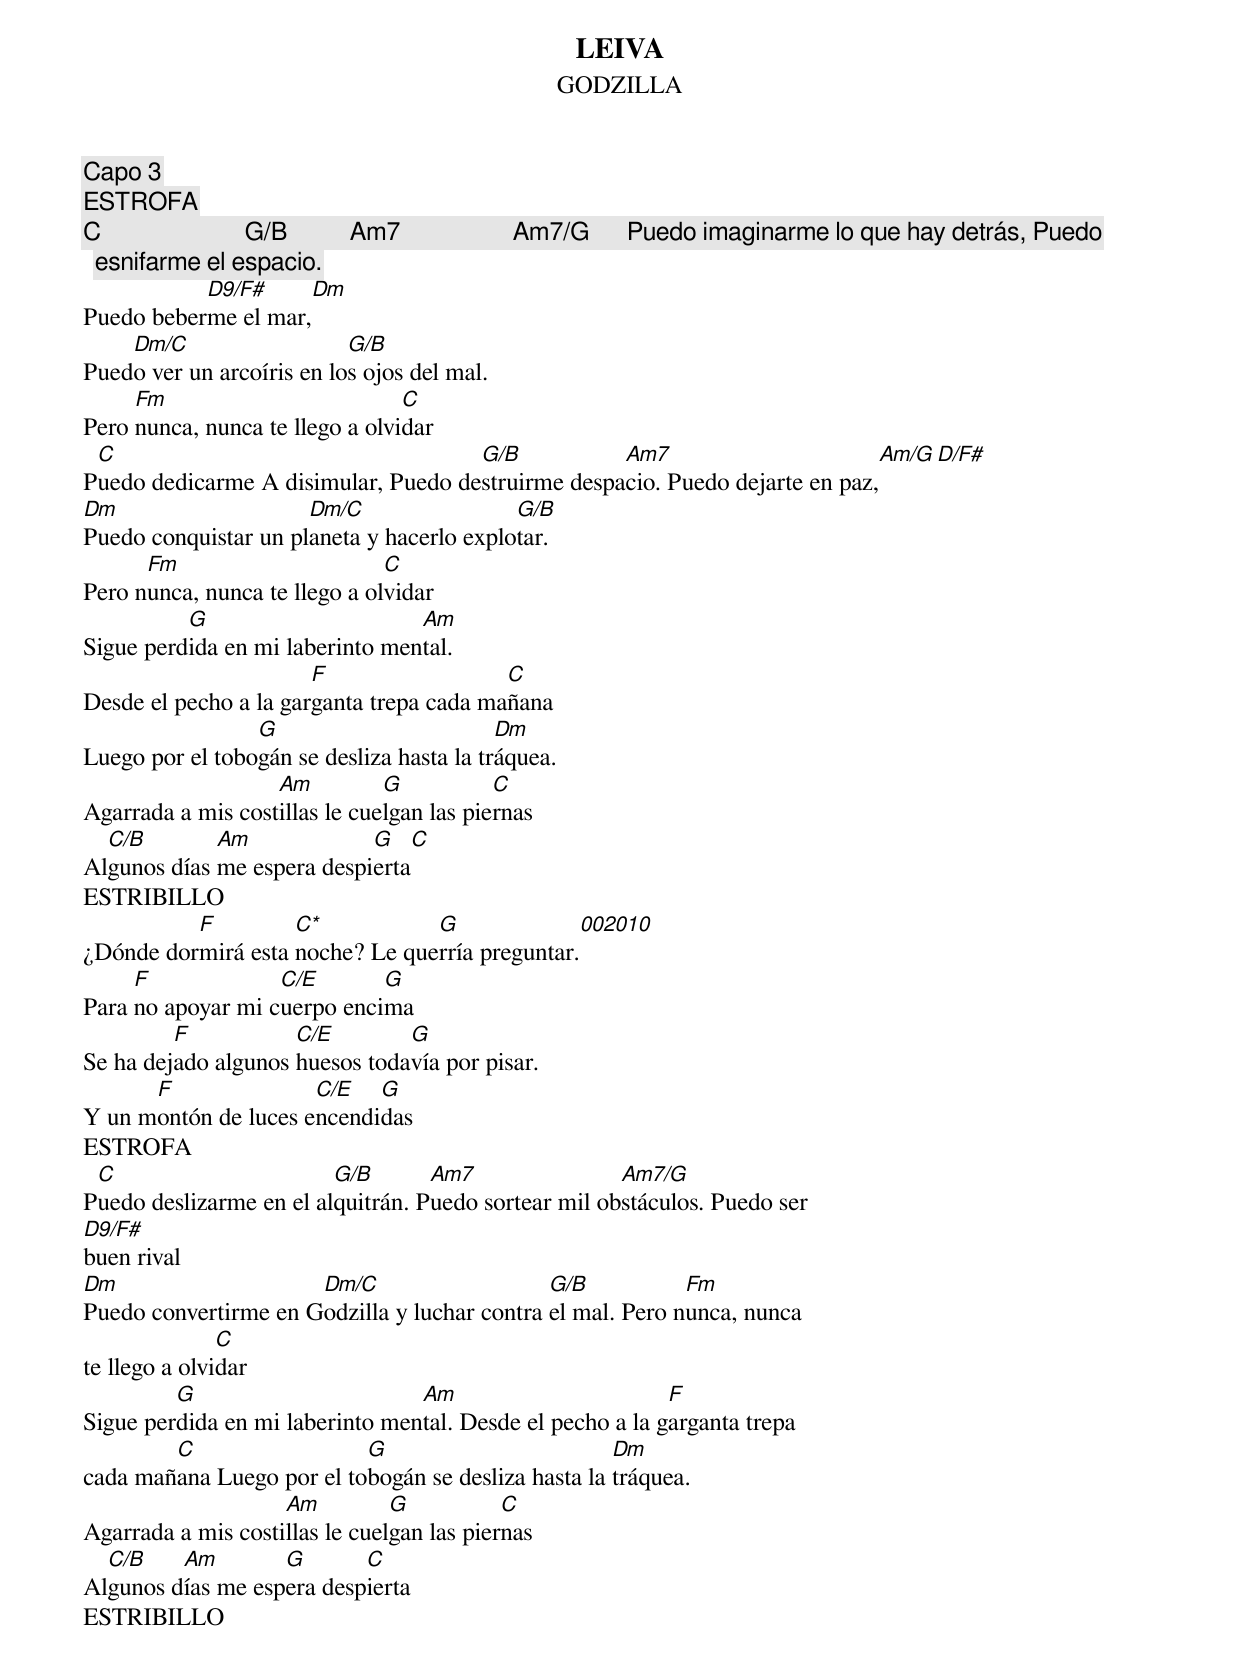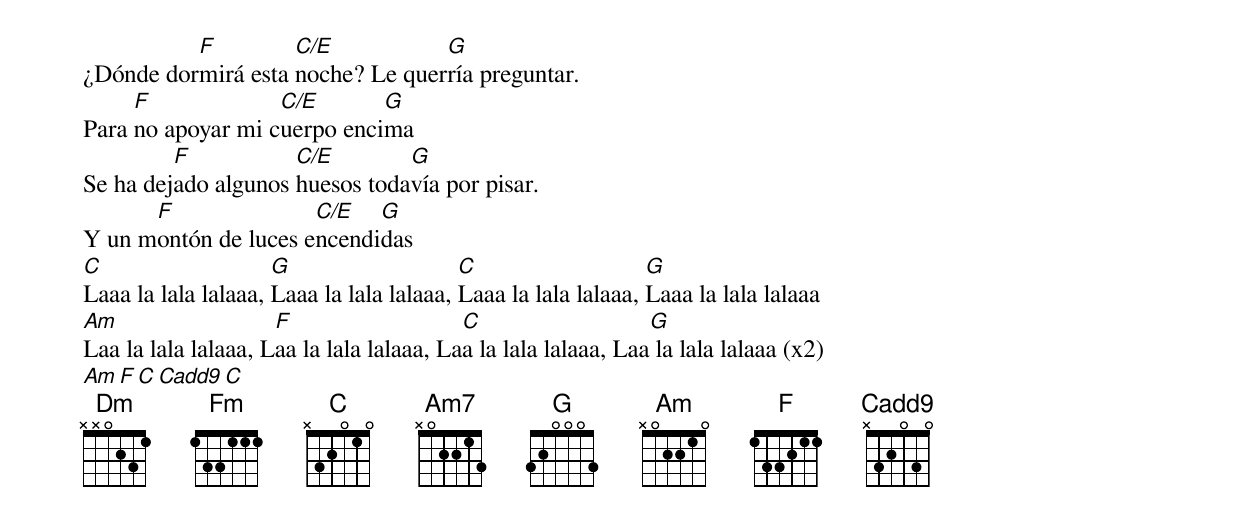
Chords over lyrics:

LEIVA
GODZILLA
Capo 3
ESTROFA
C                       G/B          Am7                  Am7/G	     Puedo imaginarme lo que hay detrás, Puedo esnifarme el espacio.
           D9/F#           Dm
Puedo beberme el mar,
    Dm/C                   G/B
Puedo ver un arcoíris en los ojos del mal.
     Fm                          C
Pero nunca, nunca te llego a olvidar
 C                                   G/B           Am7                          Am/G	       D/F#
Puedo dedicarme A disimular, Puedo destruirme despacio. Puedo dejarte en paz,
Dm                    Dm/C                 G/B
Puedo conquistar un planeta y hacerlo explotar.
      Fm                       C
Pero nunca, nunca te llego a olvidar
          G                      Am
Sigue perdida en mi laberinto mental.
                       F                  C
Desde el pecho a la garganta trepa cada mañana
                 G                         Dm
Luego por el tobogán se desliza hasta la tráquea.
                   Am          G           C
Agarrada a mis costillas le cuelgan las piernas
  C/B        Am             G        C
Algunos días me espera despierta
ESTRIBILLO
          F         C*           G                   *002010
¿Dónde dormirá esta noche? Le querría preguntar.
     F             C/E       G
Para no apoyar mi cuerpo encima
         F           C/E        G
Se ha dejado algunos huesos todavía por pisar.
      F               C/E   G
Y un montón de luces encendidas
ESTROFA
 C                       G/B       Am7                Am7/G
Puedo deslizarme en el alquitrán. Puedo sortear mil obstáculos. Puedo ser
D9/F#
buen rival
Dm                    Dm/C                    G/B           Fm
Puedo convertirme en Godzilla y luchar contra el mal. Pero nunca, nunca
               C
te llego a olvidar
         G                       Am                        F
Sigue perdida en mi laberinto mental. Desde el pecho a la garganta trepa
        C                  G                         Dm
cada mañana Luego por el tobogán se desliza hasta la tráquea.
                    Am          G           C
Agarrada a mis costillas le cuelgan las piernas
  C/B    Am        G       C
Algunos días me espera despierta
ESTRIBILLO
          F         C/E           G
¿Dónde dormirá esta noche? Le querría preguntar.
     F             C/E       G
Para no apoyar mi cuerpo encima
         F           C/E        G
Se ha dejado algunos huesos todavía por pisar.
      F               C/E   G
Y un montón de luces encendidas
C                    G                    C                    G
Laaa la lala lalaaa, Laaa la lala lalaaa, Laaa la lala lalaaa, Laaa la lala lalaaa
Am                   F                    C                    G
Laa la lala lalaaa, Laa la lala lalaaa, Laa la lala lalaaa, Laa la lala lalaaa (x2)
Am F C Cadd9 C
